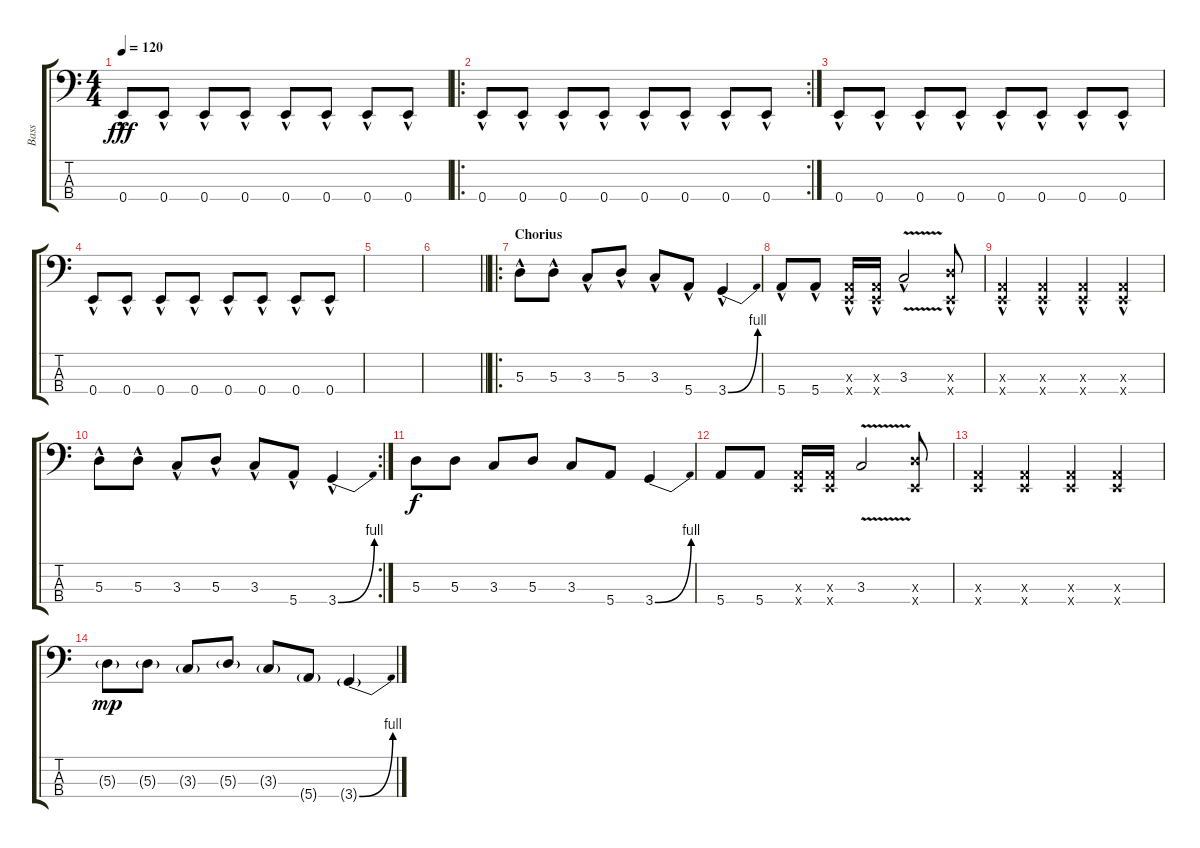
\track ("Bass" "Bass") {instrument slapbass1}
\staff {score tabs}
\tuning (G2 D2 A1 E1) {hide}
\ts (4 4)
\tempo 120
\clef f4
\ks c
0.4{hac}.8{dy fff} 0.4{hac}.8 0.4{hac}.8 0.4{hac}.8 0.4{hac}.8 0.4{hac}.8 0.4{hac}.8 0.4{hac}.8 |
\ro
\rc 2
0.4{hac}.8 0.4{hac}.8 0.4{hac}.8 0.4{hac}.8 0.4{hac}.8 0.4{hac}.8 0.4{hac}.8 0.4{hac}.8 |
0.4{hac}.8 0.4{hac}.8 0.4{hac}.8 0.4{hac}.8 0.4{hac}.8 0.4{hac}.8 0.4{hac}.8 0.4{hac}.8 |
0.4{hac}.8 0.4{hac}.8 0.4{hac}.8 0.4{hac}.8 0.4{hac}.8 0.4{hac}.8 0.4{hac}.8 0.4{hac}.8 |
|
\barLineRight lightlight
|
\ro
\section ("" "Chorius")
5.3{hac}.8 5.3{hac}.8 3.3{hac}.8 5.3{hac}.8 3.3{hac}.8 5.4{hac}.8 3.4{be (bend 0 0 60 4) hac}.4 |
5.4{hac}.8 5.4{hac}.8 (0.3{hac x} 0.4{hac x}).16 (0.3{hac x} 0.4{hac x}).16 3.3{v hac}.2 (5.3{hac x} 0.4{hac x}).8 |
(0.3{hac x} 0.4{hac x}).4 (0.3{hac x} 0.4{hac x}).4 (0.3{hac x} 0.4{hac x}).4 (0.3{hac x} 0.4{hac x}).4 |
\rc 2
5.3{hac}.8 5.3{hac}.8 3.3{hac}.8 5.3{hac}.8 3.3{hac}.8 5.4{hac}.8 3.4{be (bend 0 0 60 4) hac}.4 |
5.3.8{dy f} 5.3.8 3.3.8 5.3.8 3.3.8 5.4.8 3.4{be (bend 0 0 60 4)}.4 |
5.4.8 5.4.8 (0.3{x} 0.4{x}).16 (0.3{x} 0.4{x}).16 3.3{v}.2 (5.3{x} 0.4{x}).8 |
(0.3{x} 0.4{x}).4 (0.3{x} 0.4{x}).4 (0.3{x} 0.4{x}).4 (0.3{x} 0.4{x}).4 |
5.3{g}.8{dy mp} 5.3{g}.8 3.3{g}.8 5.3{g}.8 3.3{g}.8 5.4{g}.8 3.4{be (bend 0 0 60 4) g}.4
